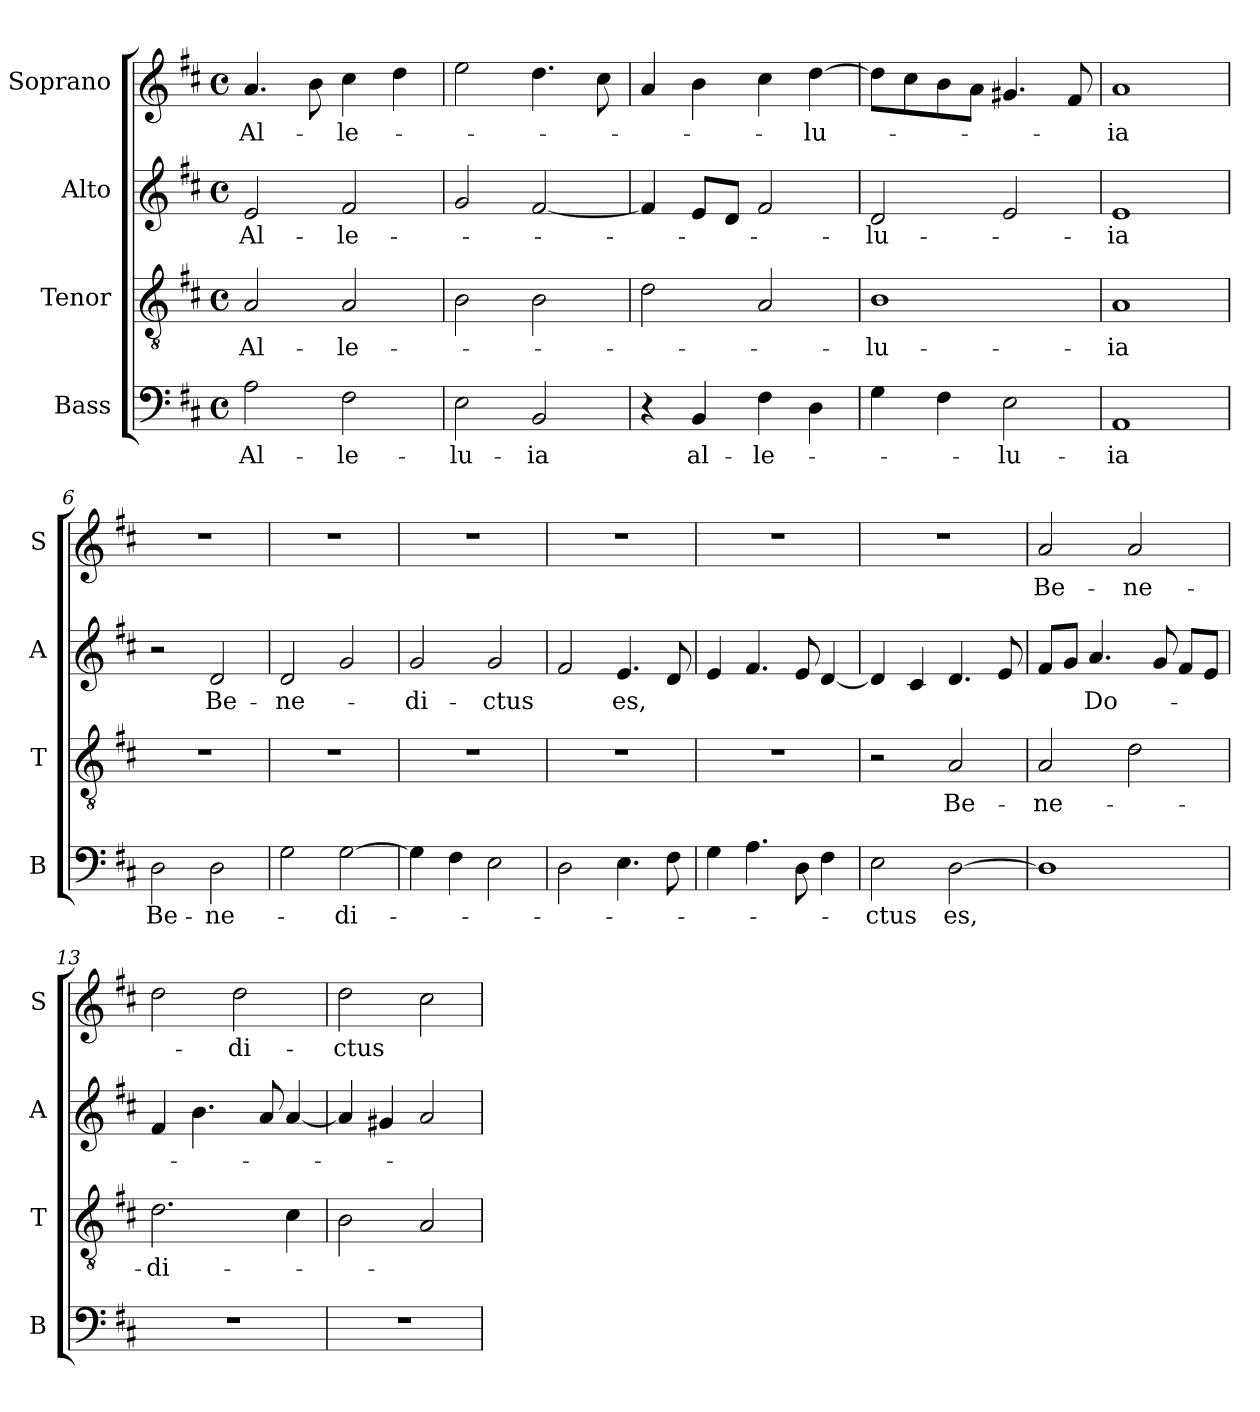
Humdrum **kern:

**kern	**text	**kern	**text	**kern	**text	**kern	**text
*part4	*part4	*part3	*part3	*part2	*part2	*part1	*part1
*staff4	*staff4	*staff3	*staff3	*staff2	*staff2	*staff1	*staff1
*I"Bass	*	*I"Tenor	*	*I"Alto	*	*I"Soprano	*
*I'B	*	*I'T	*	*I'A	*	*I'S	*
!!LO:PB:g=z
*stria5	*	*stria5	*	*stria5	*	*stria5	*
*clefF4	*	*clefGv2	*	*clefG2	*	*clefG2	*
*k[f#c#]	*	*k[f#c#]	*	*k[f#c#]	*	*k[f#c#]	*
*D:	*	*D:	*	*D:	*	*D:	*
*M4/4	*	*M4/4	*	*M4/4	*	*M4/4	*
*met(c)	*	*met(c)	*	*met(c)	*	*met(c)	*
=1	=1	=1	=1	=1	=1	=1	=1
!	!LO:LY:b:cj	!	!LO:LY:b:cj	!	!LO:LY:b:cj	!	!LO:LY:b:cj
2A\	Al-	2A/	Al-	2e/	Al-	4.a/	Al-
.	.	.	.	.	.	8b\	.
!	!LO:LY:b:cj	!	!LO:LY:b:cj	!	!LO:LY:b:cj	!	!LO:LY:b:cj
2F#\	-le-	2A/	-le-	2f#/	-le-	4cc#\	-le-
.	.	.	.	.	.	4dd\	.
=2	=2	=2	=2	=2	=2	=2	=2
!	!LO:LY:b:cj	!	!	!	!	!	!
2E\	-lu-	2B\	.	2g/	.	2ee\	.
!	!LO:LY:b:cj	!	!	!	!	!	!
2BB/	-ia	2B\	.	[<2f#/	.	4.dd\	.
.	.	.	.	.	.	8cc#\	.
=3	=3	=3	=3	=3	=3	=3	=3
4r	.	2d\	.	4f#/]	.	4a/	.
!	!LO:LY:b:cj	!	!	!	!	!	!
4BB/	al-	.	.	8e/L	.	4b\	.
.	.	.	.	8d/J	.	.	.
!	!LO:LY:b:cj	!	!	!	!	!	!
4F#\	-le-	2A/	.	2f#/	.	4cc#\	.
!	!	!	!	!	!	!	!LO:LY:b:cj
4D\	.	.	.	.	.	[>4dd\	-lu-
=4	=4	=4	=4	=4	=4	=4	=4
!	!	!	!LO:LY:b:cj	!	!LO:LY:b:cj	!	!
4G\	.	1B	-lu-	2d/	-lu-	8dd\L]	.
.	.	.	.	.	.	8cc#\	.
4F#\	.	.	.	.	.	8b\	.
.	.	.	.	.	.	8a\J	.
!	!LO:LY:b:cj	!	!	!	!	!	!
2E\	-lu-	.	.	2e/	.	4.g#/	.
.	.	.	.	.	.	8f#/	.
=5	=5	=5	=5	=5	=5	=5	=5
!	!LO:LY:b:cj	!	!LO:LY:b:cj	!	!LO:LY:b:cj	!	!LO:LY:b:cj
1AA	-ia	1A	-ia	1e	-ia	1a	-ia
!!LO:LB:g=z
=6	=6	=6	=6	=6	=6	=6	=6
!	!LO:LY:b:cj	!	!	!	!	!	!
2D\	Be-	1r	.	2r	.	1r	.
!	!LO:LY:b:cj	!	!	!	!LO:LY:b:cj	!	!
2D\	-ne-	.	.	2d/	Be-	.	.
=7	=7	=7	=7	=7	=7	=7	=7
!	!	!	!	!	!LO:LY:b:cj	!	!
2G\	.	1r	.	2d/	-ne-	1r	.
!	!LO:LY:b:cj	!	!	!	!	!	!
[>2G\	-di-	.	.	2g/	.	.	.
=8	=8	=8	=8	=8	=8	=8	=8
!	!	!	!	!	!LO:LY:b:cj	!	!
4G\]	.	1r	.	2g/	-di-	1r	.
4F#\	.	.	.	.	.	.	.
!	!	!	!	!	!LO:LY:b	!	!
2E\	.	.	.	2g/	-ctus	.	.
=9	=9	=9	=9	=9	=9	=9	=9
2D\	.	1r	.	2f#/	.	1r	.
!	!	!	!	!	!LO:LY:b:cj	!	!
4.E\	.	.	.	4.e/	es,	.	.
8F#\	.	.	.	8d/	.	.	.
=10	=10	=10	=10	=10	=10	=10	=10
4G\	.	1r	.	4e/	.	1r	.
4.A\	.	.	.	4.f#/	.	.	.
8D\	.	.	.	8e/	.	.	.
4F#\	.	.	.	[<4d/	.	.	.
=11	=11	=11	=11	=11	=11	=11	=11
!	!LO:LY:b:cj	!	!	!	!	!	!
2E\	-ctus	2r	.	4d/]	.	1r	.
.	.	.	.	4c#/	.	.	.
!	!LO:LY:b:cj	!	!LO:LY:b:cj	!	!	!	!
[>2D\	es,	2A/	Be-	4.d/	.	.	.
.	.	.	.	8e/	.	.	.
=12	=12	=12	=12	=12	=12	=12	=12
!	!	!	!LO:LY:b:cj	!	!	!	!LO:LY:b:cj
1D]	.	2A/	-ne-	8f#/L	.	2a/	Be-
.	.	.	.	8g/J	.	.	.
!	!	!	!	!	!LO:LY:b:cj	!	!
.	.	.	.	4.a/	Do-	.	.
!	!	!	!	!	!	!	!LO:LY:b:cj
.	.	2d\	.	.	.	2a/	-ne-
.	.	.	.	8g/	.	.	.
.	.	.	.	8f#/L	.	.	.
.	.	.	.	8e/J	.	.	.
!!LO:PB:g=z
=13	=13	=13	=13	=13	=13	=13	=13
!	!	!	!LO:LY:b:cj	!	!	!	!
1r	.	2.d\	-di-	4f#/	.	2dd\	.
.	.	.	.	4.b\	.	.	.
!	!	!	!	!	!	!	!LO:LY:b:cj
.	.	.	.	.	.	2dd\	-di-
.	.	.	.	8a/	.	.	.
.	.	4c#\	.	[<4a/	.	.	.
=14	=14	=14	=14	=14	=14	=14	=14
!	!	!	!	!	!	!	!LO:LY:b
1r	.	2B\	.	4a/]	.	2dd\	-ctus
.	.	.	.	4g#/	.	.	.
.	.	2A/	.	2a/	.	2cc#\	.
=	=	=	=	=	=	=	=
*-	*-	*-	*-	*-	*-	*-	*-
